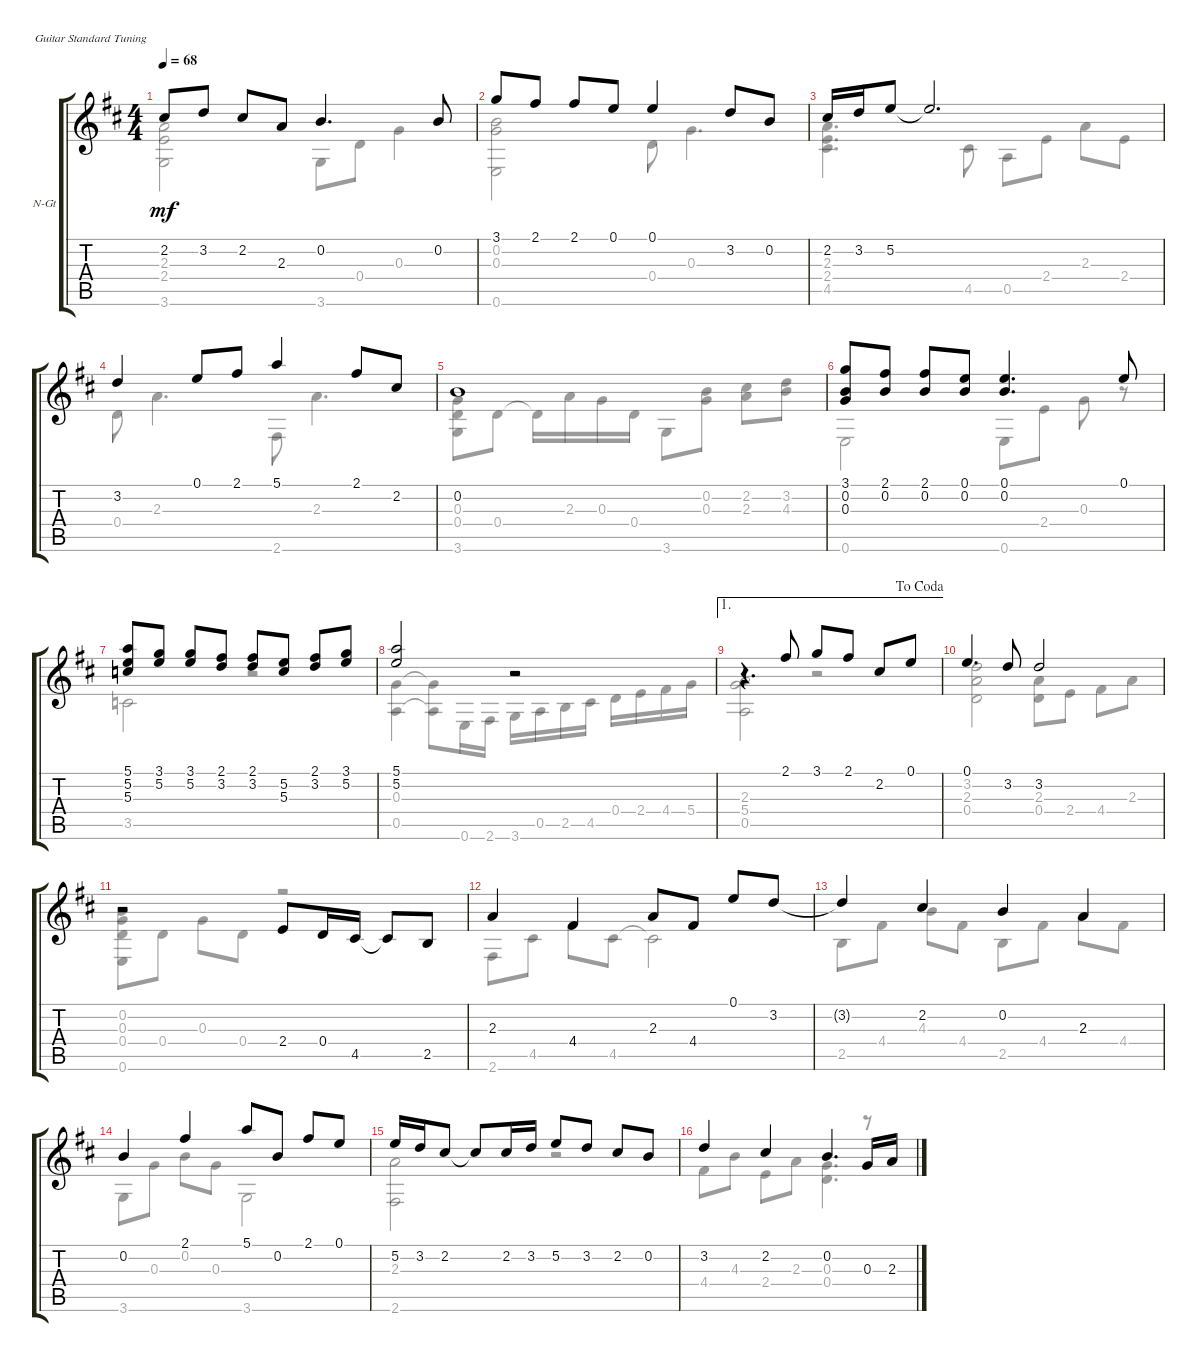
\defaultSystemsLayout 4
\bracketExtendMode groupsimilarinstruments
\firstSystemTrackNameOrientation horizontal
\otherSystemsTrackNameOrientation horizontal
\track ("Nylon Guitar" "N-Gt") {instrument acousticguitarnylon}
\staff {score tabs}
\tuning (E4 B3 G3 D3 A2 E2)
\voice
\ts (4 4)
\tempo 68
\clef g2
\ks d
2.2.8{dy mf} 3.2.8 2.2.8 2.3.8 0.2.4{d} 0.2.8 |
3.1.8 2.1.8 2.1.8 0.1.8 0.1.4 3.2.8 0.2.8 |
2.2.16 3.2.16 5.2.8 5.2{t}.2{d} |
3.2.4 0.1.8 2.1.8 5.1.4 2.1.8 2.2.8 |
0.2.1 |
(3.1 0.2 0.3).8 (2.1 0.2).8 (2.1 0.2).8 (0.1 0.2).8 (0.1 0.2).4{d} 0.1.8 |
(5.1 5.2 5.3).8 (3.1 5.2).8 (3.1 5.2).8 (2.1 3.2).8 (2.1 3.2).8 (5.2 5.3).8 (2.1 3.2).8 (3.1 5.2).8 |
(5.1 5.2).2 r.2 |
\ae 1
\jump dacoda
r.4{d} 2.1.8 3.1.8 2.1.8 2.2.8 0.1.8 |
0.1.4{d} 3.2.8 3.2.2 |
r.2 2.4.8 0.4.16 4.5.16 4.5{t}.8 2.5.8 |
2.3.4 4.4.4 2.3.8 4.4.8 0.1.8 3.2.8 |
3.2{t}.4 2.2.4 0.2.4 2.3.4 |
0.2.4 2.1.4 5.1.8 0.2.8 2.1.8 0.1.8 |
5.2.16 3.2.16 2.2.8 2.2{t}.8 2.2.16 3.2.16 5.2.8 3.2.8 2.2.8 0.2.8 |
3.2.4 2.2.4 0.2.4{d} 0.3.16 2.3.16
\voice
\clef g2
\ottava regular
\simile none
\ks d
(2.3 2.4 3.6).2{dy mf} 3.6.8 0.4.8 0.3.4 |
(0.2 0.3 0.6).2 0.4.8 0.3.4{d} |
(2.3 2.4 4.5).4{d} 4.5.8 0.5.8 2.4.8 2.3.8 2.4.8 |
0.4.8 2.3.4{d} 2.6.8 2.3.4{d} |
(0.3 0.4 3.6).8 0.4.8 0.4{t}.16 2.3.16 0.3.16 0.4.16 3.6.8 (0.2 0.3).8 (2.2 2.3).8 (3.2 4.3).8 |
0.6.2 0.6.8 2.4.8 0.3.8 r.8 |
3.5.2 r.2 |
(0.5 0.3).4 (0.3{t} 0.5{t}).8 0.6.16 2.6.16 3.6.16 0.5.16 2.5.16 4.5.16 0.4.16 2.4.16 4.4.16 5.4.16 |
(2.3 5.4 0.5).2 r.2 |
(3.2 2.3 0.4).2 (2.3 0.4).8 2.4.8 4.4.8 2.3.8 |
(0.2 0.3 0.4 0.6).8 0.4.8 0.3.8 0.4.8 r.2 |
2.6.8 4.5.8 4.4.8 4.5.8 4.5{t}.2 |
2.5.8 4.4.8 4.3.8 4.4.8 2.5.8 4.4.8 2.3.8 4.4.8 |
3.6.8 0.3.8 0.2.8 0.3.8 3.6.2 |
(2.6 2.3).2 r.2 |
4.4.8 4.3.8 2.4.8 2.3.8 (0.3 0.4).4{d} r.8
